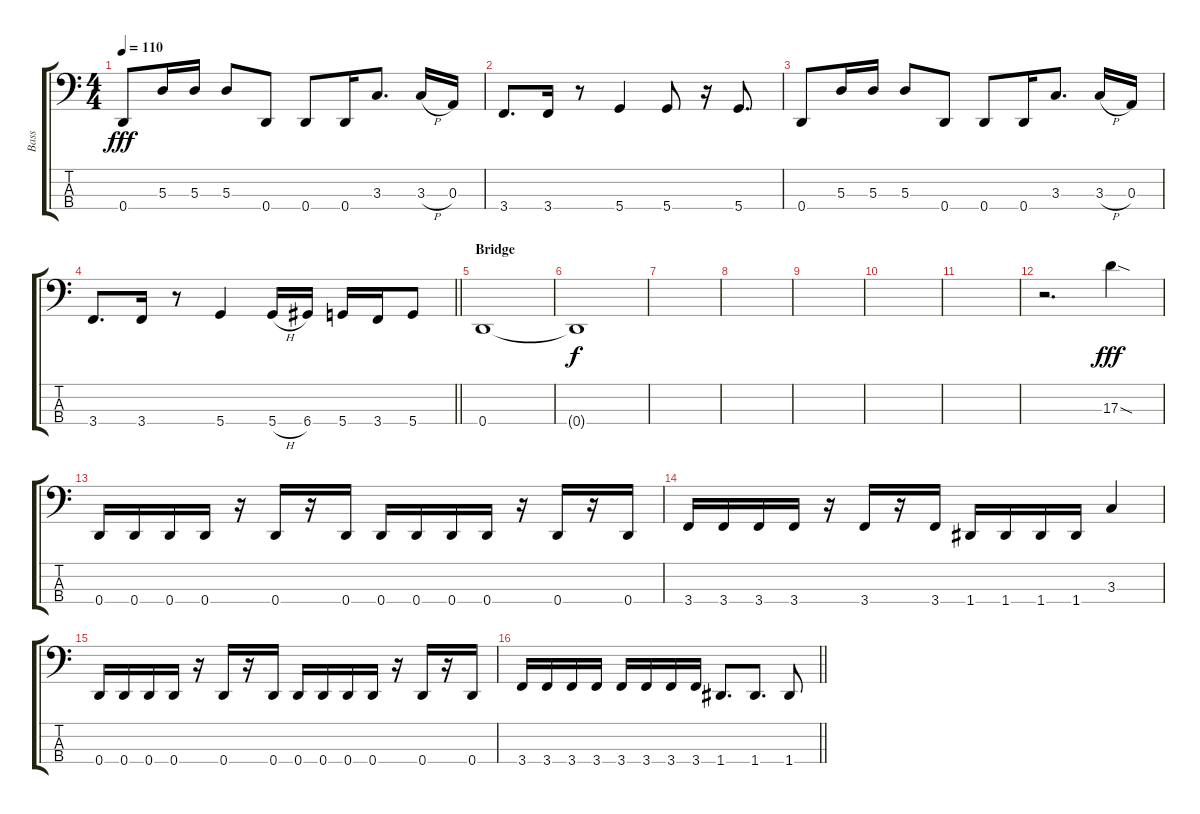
\track ("Bass" "Bass") {instrument electricbassfinger}
\staff {score tabs}
\tuning (G2 D2 A1 D1) {hide}
\ts (4 4)
\tempo 110
\clef f4
\ks c
0.4.8{dy fff} 5.3.16 5.3.16 5.3.8 0.4.8 0.4.8 0.4.16 3.3.8{d} 3.3{h}.16 0.3.16 |
3.4.8{d} 3.4.16 r.8 5.4.4 5.4.8 r.16 5.4.8{d} |
0.4.8 5.3.16 5.3.16 5.3.8 0.4.8 0.4.8 0.4.16 3.3.8{d} 3.3{h}.16 0.3.16 |
\barLineRight lightlight
3.4.8{d} 3.4.16 r.8 5.4.4 5.4{h}.16 6.4.16 5.4.16 3.4.16 5.4.8 |
\section ("" "Bridge")
0.4.1 |
0.4{t}.1{dy f} |
|
|
|
|
|
r.2{d} 17.3{sod}.4{dy fff} |
0.4.16 0.4.16 0.4.16 0.4.16 r.16 0.4.16 r.16 0.4.16 0.4.16 0.4.16 0.4.16 0.4.16 r.16 0.4.16 r.16 0.4.16 |
3.4.16 3.4.16 3.4.16 3.4.16 r.16 3.4.16 r.16 3.4.16 1.4.16 1.4.16 1.4.16 1.4.16 3.3.4 |
0.4.16 0.4.16 0.4.16 0.4.16 r.16 0.4.16 r.16 0.4.16 0.4.16 0.4.16 0.4.16 0.4.16 r.16 0.4.16 r.16 0.4.16 |
\barLineRight lightlight
3.4.16 3.4.16 3.4.16 3.4.16 3.4.16 3.4.16 3.4.16 3.4.16 1.4.8{d} 1.4.8{d} 1.4.8
